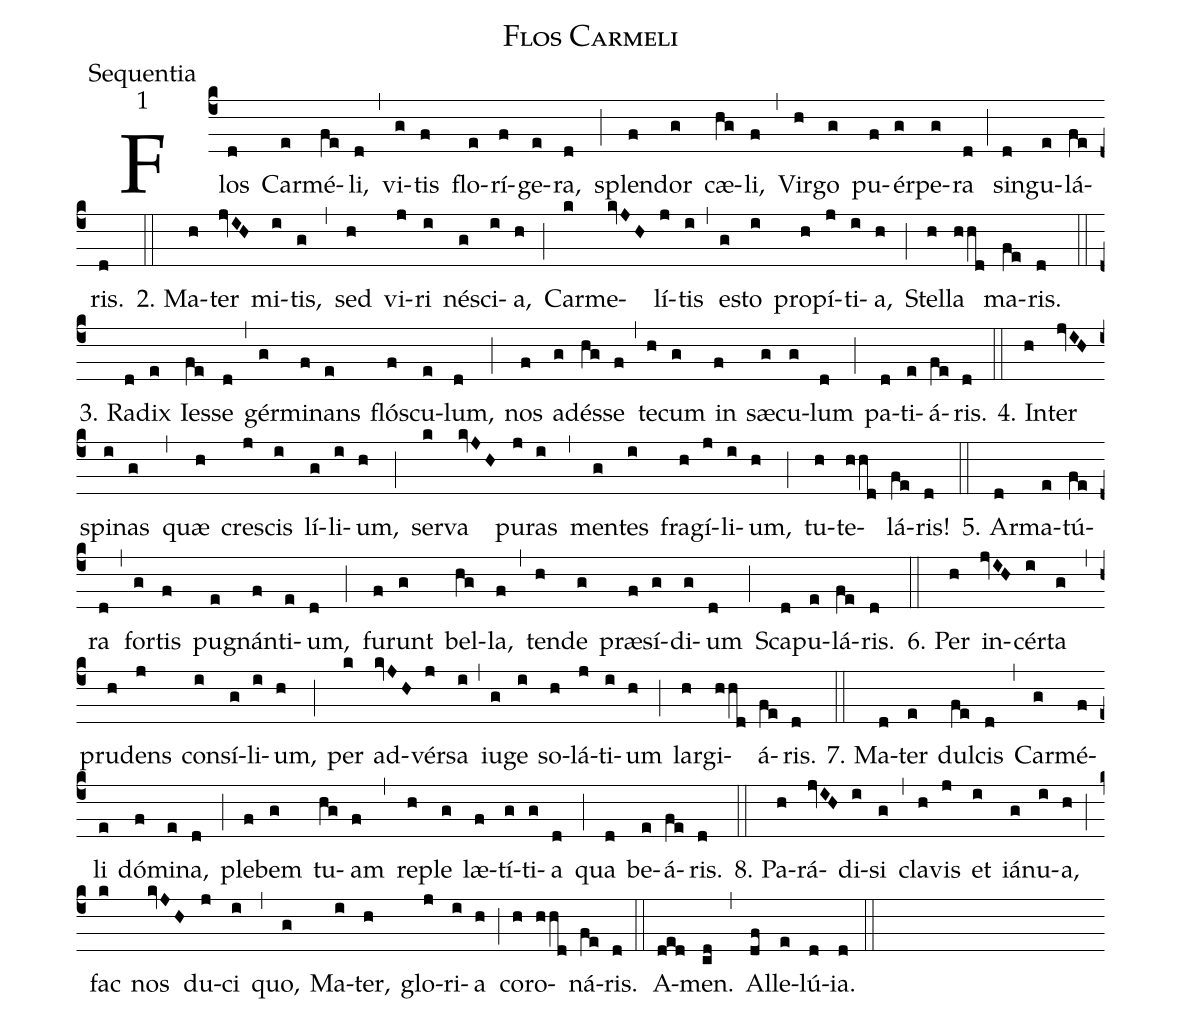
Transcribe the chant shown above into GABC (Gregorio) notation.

name:Flos Carmeli;
office-part:Sequentia;
mode:1;
%%
(c4)Flos(d) Car(e)mé(fe)li,(d) (,)
vi(g)tis(f) flo(e)rí(f)ge(e)ra,(d) (;)
splen(f)dor(g) cæ(hg)li,(f) (,)
Vir(h)go(g) pu(f)ér(g)pe(g)ra(d) (;)
sin(d)gu(e)lá(fe)ris.(d) (::)
2. Ma(h)ter(jvIH) mi(i)tis,(g) (,)
sed(h) vi(j)ri(i) né(g)sci(i)a,(h) (;)
Car(k)me(kvJH)lí(j)tis(i) (,)
e(g)sto(i) pro(h)pí(j)ti(i)a,(h) (;)
Stel(h)la(hhd) ma(fe)ris.(d) (::)

3. Ra(d)dix(e) Ies(fe)se(d) (,)
gér(g)mi(f)nans(e) fló(f)scu(e)lum,(d) (;)
nos(f) ad(g)és(hg)se(f) (,)
te(h)cum(g) in(f) sæ(g)cu(g)lum(d) (;)
pa(d)ti(e)á(fe)ris.(d) (::)

4. In(h)ter(jvIH) spi(i)nas(g) (,)
quæ(h) cre(j)scis(i) lí(g)li(i)um,(h) (;)
ser(k)va(kvJH) pu(j)ras(i) (,)
men(g)tes(i) fra(h)gí(j)li(i)um,(h) (;)
tu(h)te(hhd)lá(fe)ris!(d) (::)

5. Ar(d)ma(e)tú(fe)ra(d) (,)
for(g)tis(f) pu(e)gnán(f)ti(e)um,(d) (;)
fu(f)runt(g) bel(hg)la,(f) (,)
ten(h)de(g) præ(f)sí(g)di(g)um(d) (;)
Sca(d)pu(e)lá(fe)ris.(d) (::)

6. Per(h) in(jvIH)cér(i)ta(g) (,)
pru(h)dens(j) con(i)sí(g)li(i)um,(h) (;)
per(k) ad(kvJH)vér(j)sa(i) (,)
iu(g)ge(i) so(h)lá(j)ti(i)um(h) (;)
lar(h)gi(hhd)á(fe)ris.(d) (::)

7. Ma(d)ter(e) dul(fe)cis(d) (,)
Car(g)mé(f)li(e) dó(f)mi(e)na,(d) (;)
ple(f)bem(g) tu(hg)am(f) (,)
re(h)ple(g) læ(f)tí(g)ti(g)a(d) (;)
qua(d) be(e)á(fe)ris.(d) (::)

8. Pa(h)rá(jvIH)di(i)si(g) (,)
cla(h)vis(j) et(i) iá(g)nu(i)a,(h) (;)
fac(k) nos(kvJH) du(j)ci(i) (,)
quo,(g) Ma(i)ter,(h) glo(j)ri(i)a(h) (;)
co(h)ro(hhd)ná(fe)ris.(d) (::)
A(ded)men.(cd) (,) Al(df)le(e)lú(d)ia.(d) (::)
